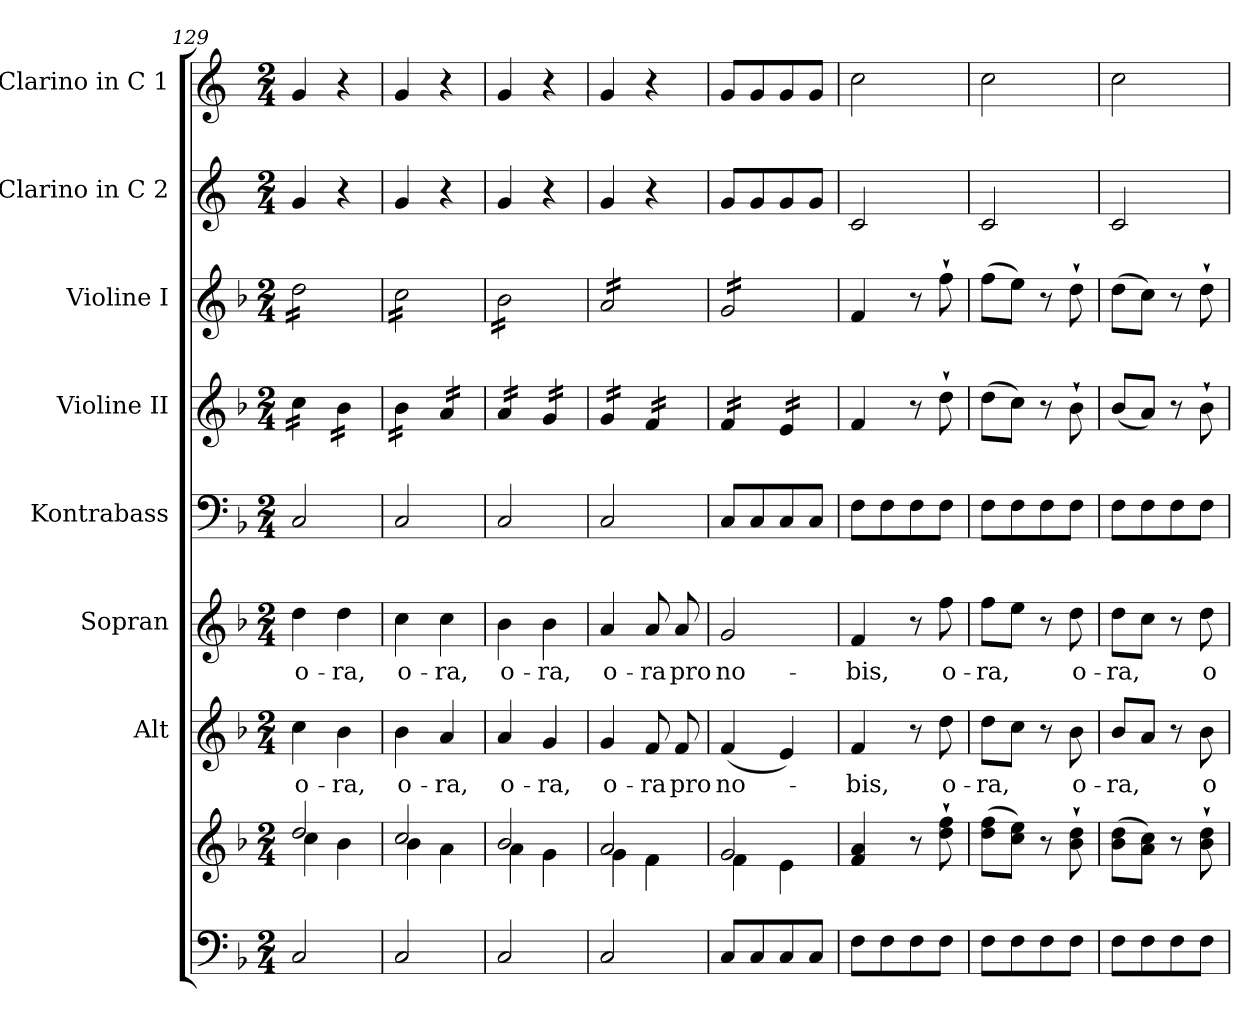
**kern	**kern	**kern	**text	**kern	**text	**kern	**kern	**kern	**kern	**kern
*part8	*part8	*part7	*part7	*part6	*part6	*part5	*part4	*part3	*part2	*part1
*staff9	*staff8	*staff7	*staff7	*staff6	*staff6	*staff5	*staff4	*staff3	*staff2	*staff1
*	*	*I"Alt	*	*I"Sopran	*	*I"Kontrabass	*I"Violine II	*I"Violine I	*I"Clarino in C 2	*I"Clarino in C 1
*	*	*I'A.	*	*I'S.	*	*I'Kb.	*I'Vl. II	*I'Vl. I	*	*
*clefF4	*clefG2	*clefG2	*	*clefG2	*	*clefF4	*clefG2	*clefG2	*clefG2	*clefG2
*	*	*	*	*	*	*ITrd7c12	*	*	*ITrd4c7	*ITrd4c7
*k[b-]	*k[b-]	*k[b-]	*	*k[b-]	*	*k[b-]	*k[b-]	*k[b-]	*k[b-]	*k[b-]
*F:	*F:	*F:	*	*F:	*	*F:	*F:	*F:	*F:	*F:
*M2/4	*M2/4	*M2/4	*	*M2/4	*	*M2/4	*M2/4	*M2/4	*M2/4	*M2/4
=129	=129	=129	=129	=129	=129	=129	=129	=129	=129	=129
*	*^	*	*	*	*	*	*	*	*	*
!	!	!	!	!LO:LY:b	!	!LO:LY:b	!	!	!	!	!
*	*	*	*	*	*	*	*	*tremolo	*	*	*
*	*	*	*	*	*	*	*	*	*tremolo	*	*
2C/	2dd/	4cc\	4cc\	o-	4dd\	o-	2CC/	16cc\LL	16dd\LL	4c/	4c/
.	.	.	.	.	.	.	.	16cc\	16dd\	.	.
.	.	.	.	.	.	.	.	16cc\	16dd\	.	.
.	.	.	.	.	.	.	.	16cc\JJ	16dd\	.	.
!	!	!	!	!LO:LY:b	!	!LO:LY:b	!	!	!	!	!
.	.	4b-\	4b-\	-ra,	4dd\	-ra,	.	16b-\LL	16dd\	4r	4r
.	.	.	.	.	.	.	.	16b-\	16dd\	.	.
.	.	.	.	.	.	.	.	16b-\	16dd\	.	.
.	.	.	.	.	.	.	.	16b-\JJ	16dd\JJ	.	.
=130	=130	=130	=130	=130	=130	=130	=130	=130	=130	=130	=130
!	!	!	!	!LO:LY:b	!	!LO:LY:b	!	!	!	!	!
2C/	2cc/	4b-\	4b-\	o-	4cc\	o-	2CC/	16b-\LL	16cc\LL	4c/	4c/
.	.	.	.	.	.	.	.	16b-\	16cc\	.	.
.	.	.	.	.	.	.	.	16b-\	16cc\	.	.
.	.	.	.	.	.	.	.	16b-\JJ	16cc\	.	.
!	!	!	!	!LO:LY:b	!	!LO:LY:b	!	!	!	!	!
.	.	4a\	4a/	-ra,	4cc\	-ra,	.	16a/LL	16cc\	4r	4r
.	.	.	.	.	.	.	.	16a/	16cc\	.	.
.	.	.	.	.	.	.	.	16a/	16cc\	.	.
.	.	.	.	.	.	.	.	16a/JJ	16cc\JJ	.	.
!!LO:PB:g=z
=131	=131	=131	=131	=131	=131	=131	=131	=131	=131	=131	=131
!	!	!	!	!LO:LY:b	!	!LO:LY:b	!	!	!	!	!
2C/	2b-/	4a\	4a/	o-	4b-\	o-	2CC/	16a/LL	16b-\LL	4c/	4c/
.	.	.	.	.	.	.	.	16a/	16b-\	.	.
.	.	.	.	.	.	.	.	16a/	16b-\	.	.
.	.	.	.	.	.	.	.	16a/JJ	16b-\	.	.
!	!	!	!	!LO:LY:b	!	!LO:LY:b	!	!	!	!	!
.	.	4g\	4g/	-ra,	4b-\	-ra,	.	16g/LL	16b-\	4r	4r
.	.	.	.	.	.	.	.	16g/	16b-\	.	.
.	.	.	.	.	.	.	.	16g/	16b-\	.	.
.	.	.	.	.	.	.	.	16g/JJ	16b-\JJ	.	.
=132	=132	=132	=132	=132	=132	=132	=132	=132	=132	=132	=132
!	!	!	!	!LO:LY:b	!	!LO:LY:b	!	!	!	!	!
2C/	2a/	4g\	4g/	o-	4a/	o-	2CC/	16g/LL	16a/LL	4c/	4c/
.	.	.	.	.	.	.	.	16g/	16a/	.	.
.	.	.	.	.	.	.	.	16g/	16a/	.	.
.	.	.	.	.	.	.	.	16g/JJ	16a/	.	.
!	!	!	!	!LO:LY:b	!	!LO:LY:b	!	!	!	!	!
.	.	4f\	8f/	-ra	8a/	-ra	.	16f/LL	16a/	4r	4r
.	.	.	.	.	.	.	.	16f/	16a/	.	.
!	!	!	!	!LO:LY:b	!	!LO:LY:b	!	!	!	!	!
.	.	.	8f/	pro	8a/	pro	.	16f/	16a/	.	.
.	.	.	.	.	.	.	.	16f/JJ	16a/JJ	.	.
=133	=133	=133	=133	=133	=133	=133	=133	=133	=133	=133	=133
!	!	!	!	!LO:LY:b	!	!LO:LY:b	!	!	!	!	!
8C/L	2g/	4f\	(<4f/	no-	2g/	no-	8CC/L	16f/LL	16g/LL	8c/L	8c/L
.	.	.	.	.	.	.	.	16f/	16g/	.	.
8C/	.	.	.	.	.	.	8CC/	16f/	16g/	8c/	8c/
.	.	.	.	.	.	.	.	16f/JJ	16g/	.	.
8C/	.	4e\	4e/)	.	.	.	8CC/	16e/LL	16g/	8c/	8c/
.	.	.	.	.	.	.	.	16e/	16g/	.	.
8C/J	.	.	.	.	.	.	8CC/J	16e/	16g/	8c/J	8c/J
.	.	.	.	.	.	.	.	16e/JJ	16g/JJ	.	.
*	*	*	*	*	*	*	*	*	*Xtremolo	*	*
*	*	*	*	*	*	*	*	*Xtremolo	*	*	*
*	*v	*v	*	*	*	*	*	*	*	*	*
=134	=134	=134	=134	=134	=134	=134	=134	=134	=134	=134
!	!	!	!LO:LY:b	!	!LO:LY:b	!	!	!	!	!
8F\L	4f/ 4a/	4f/	-bis,	4f/	-bis,	8FF\L	4f/	4f/	2F/	2f\
8F\	.	.	.	.	.	8FF\	.	.	.	.
8F\	8r	8r	.	8r	.	8FF\	8r	8r	.	.
!	!	!	!LO:LY:b	!	!LO:LY:b	!	!	!	!	!
8F\J	8dd\`> 8ff\`>	8dd\	o-	8ff\	o-	8FF\J	8dd`>\	8ff`>\	.	.
=135	=135	=135	=135	=135	=135	=135	=135	=135	=135	=135
!	!	!	!LO:LY:b	!	!LO:LY:b	!	!	!	!	!
8F\L	(>8dd\ 8ff\L	8dd\L	-ra,	8ff\L	-ra,	8FF\L	(>8dd\L	(>8ff\L	2F/	2f\
8F\	8cc\ 8ee\J)	8cc\J	.	8ee\J	.	8FF\	8cc\J)	8ee\J)	.	.
8F\	8r	8r	.	8r	.	8FF\	8r	8r	.	.
!	!	!	!LO:LY:b	!	!LO:LY:b	!	!	!	!	!
8F\J	8b-\`> 8dd\`>	8b-\	o-	8dd\	o-	8FF\J	8b-`>\	8dd`>\	.	.
=136	=136	=136	=136	=136	=136	=136	=136	=136	=136	=136
!	!	!	!LO:LY:b	!	!LO:LY:b	!	!	!	!	!
8F\L	(>8b-\ 8dd\L	8b-/L	-ra,	8dd\L	-ra,	8FF\L	(<8b-/L	(>8dd\L	2F/	2f\
8F\	8a\ 8cc\J)	8a/J	.	8cc\J	.	8FF\	8a/J)	8cc\J)	.	.
8F\	8r	8r	.	8r	.	8FF\	8r	8r	.	.
!	!	!	!LO:LY:b	!	!LO:LY:b	!	!	!	!	!
8F\J	8b-\`> 8dd\`>	8b-\	o-	8dd\	o-	8FF\J	8b-`>\	8dd`>\	.	.
=	=	=	=	=	=	=	=	=	=	=
*-	*-	*-	*-	*-	*-	*-	*-	*-	*-	*-
